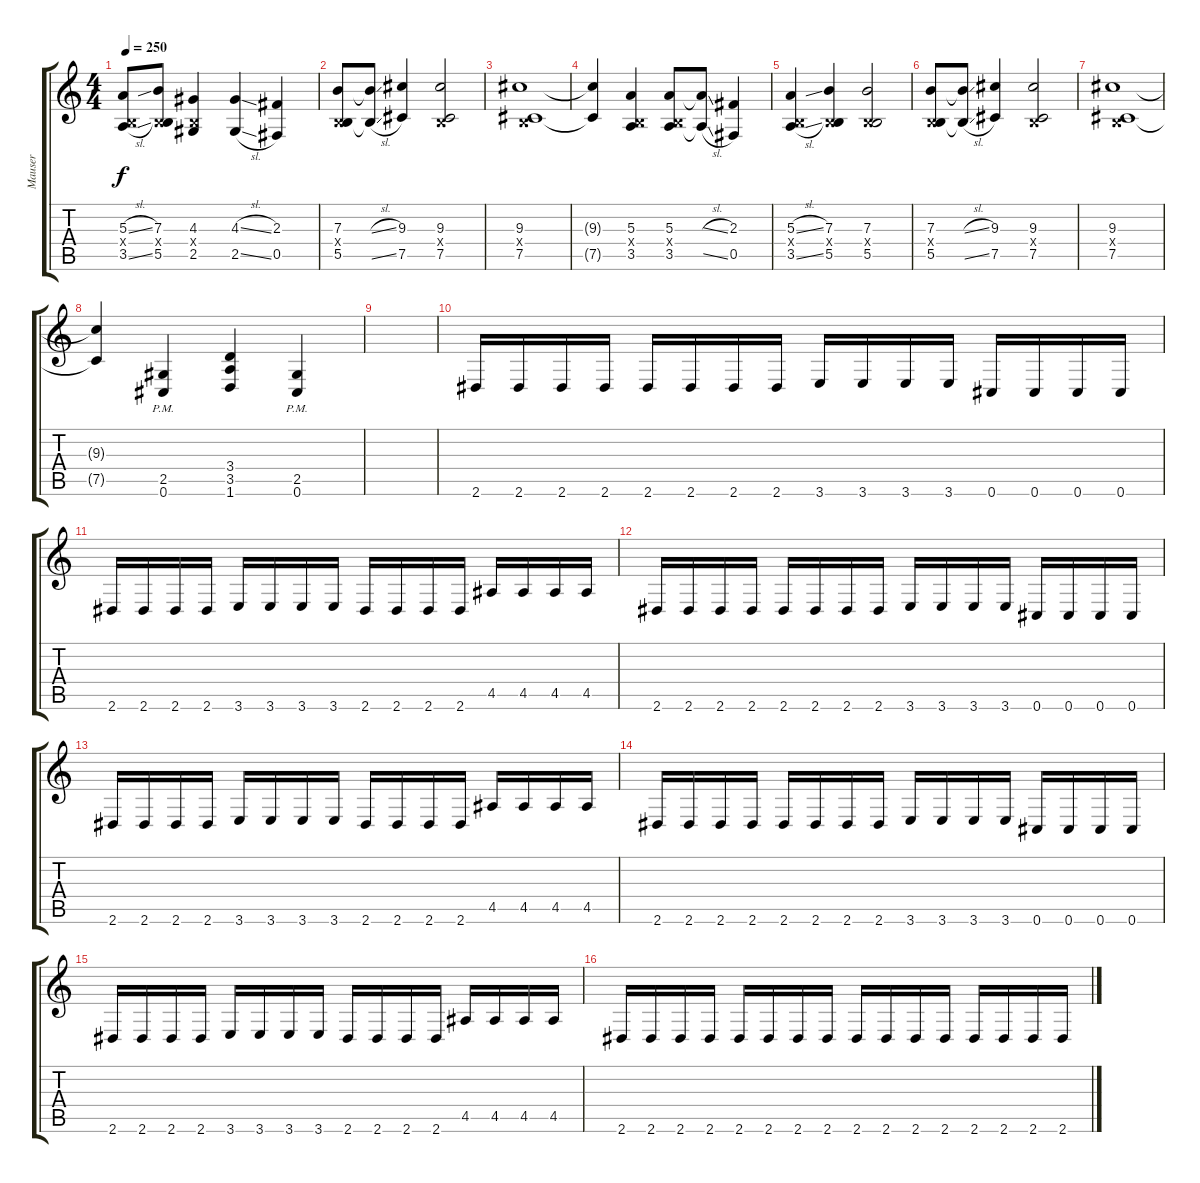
\track ("Mauser" "Mauser") {instrument distortionguitar}
\staff {score tabs}
\tuning (Db4 Ab3 E3 B2 Gb2 Db2) {hide}
\ts (4 4)
\tempo 250
\clef g2
\ks c
(5.3{sl} 0.4{x} 3.5{sl}).8{dy f} (7.3 0.4{x} 5.5).8 (4.3 0.4{x} 2.5).4 (4.3{sl} 2.5{sl}).4 (2.3 0.5).4 |
(7.3 0.4{x} 5.5).8 (7.3{sl t} 5.5{sl t}).8 (9.3 7.5).4 (9.3 0.4{x} 7.5).2 |
(9.3 0.4{x} 7.5).1 |
(9.3{t} 7.5{t}).4 (5.3 0.4{x} 3.5).4 (5.3 0.4{x} 3.5).8 (5.3{sl t} 3.5{sl t}).8 (2.3 0.5).4 |
(5.3{sl} 0.4{x} 3.5{sl}).4 (7.3 0.4{x} 5.5).4 (7.3 0.4{x} 5.5).2 |
(7.3 0.4{x} 5.5).8 (7.3{sl t} 5.5{sl t}).8 (9.3 7.5).4 (9.3 0.4{x} 7.5).2 |
(9.3 0.4{x} 7.5).1 |
(9.3{t} 7.5{t}).4 (2.5{pm} 0.6{pm}).4 (3.4 3.5 1.6).4 (2.5{pm} 0.6{pm}).4 |
|
2.6.16 2.6.16 2.6.16 2.6.16 2.6.16 2.6.16 2.6.16 2.6.16 3.6.16 3.6.16 3.6.16 3.6.16 0.6.16 0.6.16 0.6.16 0.6.16 |
2.6.16 2.6.16 2.6.16 2.6.16 3.6.16 3.6.16 3.6.16 3.6.16 2.6.16 2.6.16 2.6.16 2.6.16 4.5.16 4.5.16 4.5.16 4.5.16 |
2.6.16 2.6.16 2.6.16 2.6.16 2.6.16 2.6.16 2.6.16 2.6.16 3.6.16 3.6.16 3.6.16 3.6.16 0.6.16 0.6.16 0.6.16 0.6.16 |
2.6.16 2.6.16 2.6.16 2.6.16 3.6.16 3.6.16 3.6.16 3.6.16 2.6.16 2.6.16 2.6.16 2.6.16 4.5.16 4.5.16 4.5.16 4.5.16 |
2.6.16 2.6.16 2.6.16 2.6.16 2.6.16 2.6.16 2.6.16 2.6.16 3.6.16 3.6.16 3.6.16 3.6.16 0.6.16 0.6.16 0.6.16 0.6.16 |
2.6.16 2.6.16 2.6.16 2.6.16 3.6.16 3.6.16 3.6.16 3.6.16 2.6.16 2.6.16 2.6.16 2.6.16 4.5.16 4.5.16 4.5.16 4.5.16 |
2.6.16 2.6.16 2.6.16 2.6.16 2.6.16 2.6.16 2.6.16 2.6.16 2.6.16 2.6.16 2.6.16 2.6.16 2.6.16 2.6.16 2.6.16 2.6.16
